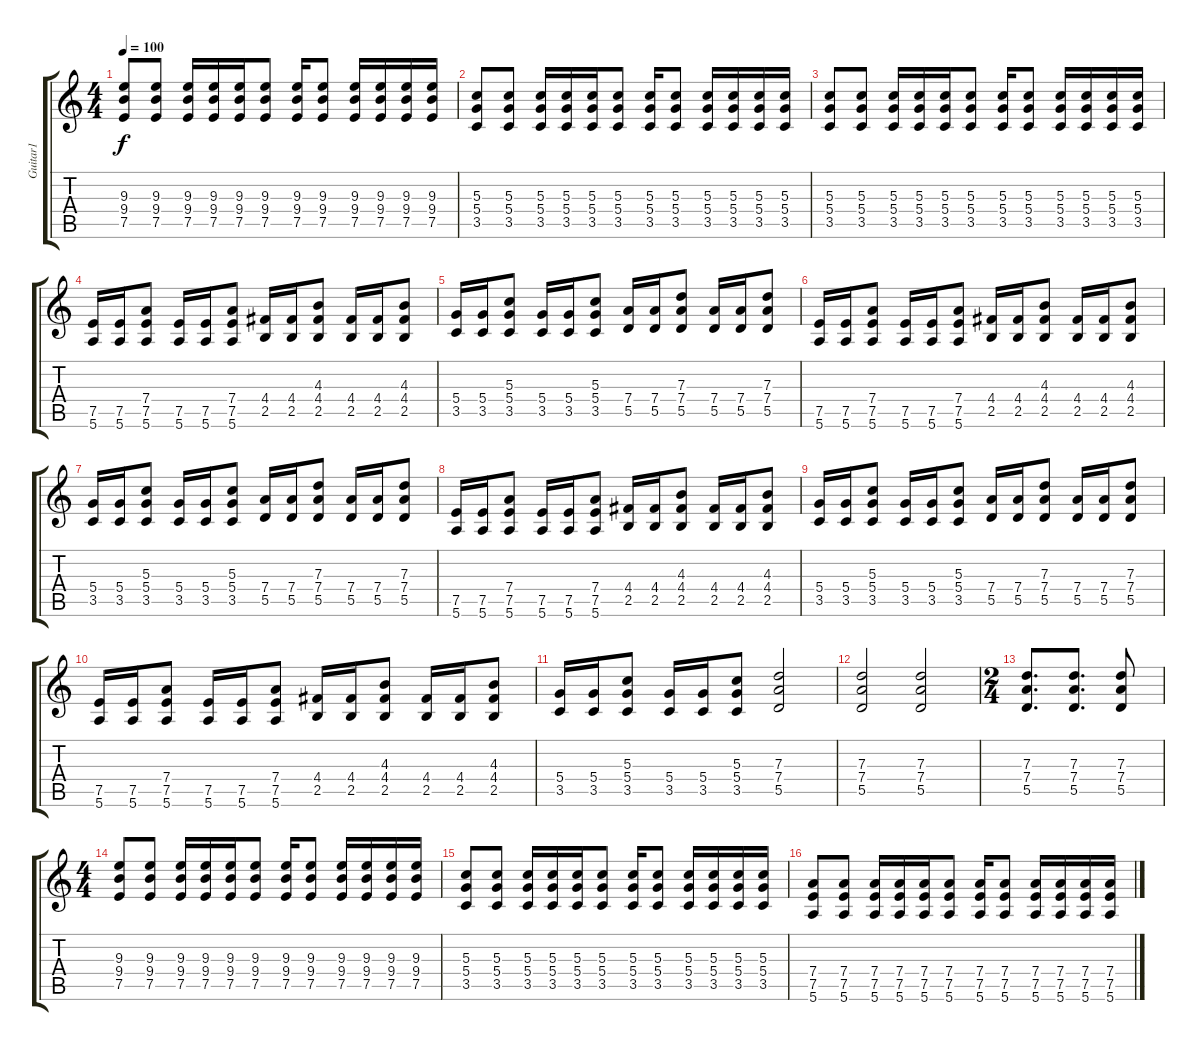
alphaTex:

\track ("Guitar1" "Guitar1") {instrument distortionguitar}
\staff {score tabs}
\tuning (E4 B3 G3 D3 A2 E2) {hide}
\ts (4 4)
\tempo 100
\clef g2
\ks c
(9.3 9.4 7.5).8{dy f} (9.3 9.4 7.5).8 (9.3 9.4 7.5).16 (9.3 9.4 7.5).16 (9.3 9.4 7.5).16 (9.3 9.4 7.5).8 (9.3 9.4 7.5).16 (9.3 9.4 7.5).8 (9.3 9.4 7.5).16 (9.3 9.4 7.5).16 (9.3 9.4 7.5).16 (9.3 9.4 7.5).16 |
(5.3 5.4 3.5).8 (5.3 5.4 3.5).8 (5.3 5.4 3.5).16 (5.3 5.4 3.5).16 (5.3 5.4 3.5).16 (5.3 5.4 3.5).8 (5.3 5.4 3.5).16 (5.3 5.4 3.5).8 (5.3 5.4 3.5).16 (5.3 5.4 3.5).16 (5.3 5.4 3.5).16 (5.3 5.4 3.5).16 |
(5.3 5.4 3.5).8 (5.3 5.4 3.5).8 (5.3 5.4 3.5).16 (5.3 5.4 3.5).16 (5.3 5.4 3.5).16 (5.3 5.4 3.5).8 (5.3 5.4 3.5).16 (5.3 5.4 3.5).8 (5.3 5.4 3.5).16 (5.3 5.4 3.5).16 (5.3 5.4 3.5).16 (5.3 5.4 3.5).16 |
(7.5 5.6).16 (7.5 5.6).16 (7.4 7.5 5.6).8 (7.5 5.6).16 (7.5 5.6).16 (7.4 7.5 5.6).8 (4.4 2.5).16 (4.4 2.5).16 (4.3 4.4 2.5).8 (4.4 2.5).16 (4.4 2.5).16 (4.3 4.4 2.5).8 |
(5.4 3.5).16 (5.4 3.5).16 (5.3 5.4 3.5).8 (5.4 3.5).16 (5.4 3.5).16 (5.3 5.4 3.5).8 (7.4 5.5).16 (7.4 5.5).16 (7.3 7.4 5.5).8 (7.4 5.5).16 (7.4 5.5).16 (7.3 7.4 5.5).8 |
(7.5 5.6).16 (7.5 5.6).16 (7.4 7.5 5.6).8 (7.5 5.6).16 (7.5 5.6).16 (7.4 7.5 5.6).8 (4.4 2.5).16 (4.4 2.5).16 (4.3 4.4 2.5).8 (4.4 2.5).16 (4.4 2.5).16 (4.3 4.4 2.5).8 |
(5.4 3.5).16 (5.4 3.5).16 (5.3 5.4 3.5).8 (5.4 3.5).16 (5.4 3.5).16 (5.3 5.4 3.5).8 (7.4 5.5).16 (7.4 5.5).16 (7.3 7.4 5.5).8 (7.4 5.5).16 (7.4 5.5).16 (7.3 7.4 5.5).8 |
(7.5 5.6).16 (7.5 5.6).16 (7.4 7.5 5.6).8 (7.5 5.6).16 (7.5 5.6).16 (7.4 7.5 5.6).8 (4.4 2.5).16 (4.4 2.5).16 (4.3 4.4 2.5).8 (4.4 2.5).16 (4.4 2.5).16 (4.3 4.4 2.5).8 |
(5.4 3.5).16 (5.4 3.5).16 (5.3 5.4 3.5).8 (5.4 3.5).16 (5.4 3.5).16 (5.3 5.4 3.5).8 (7.4 5.5).16 (7.4 5.5).16 (7.3 7.4 5.5).8 (7.4 5.5).16 (7.4 5.5).16 (7.3 7.4 5.5).8 |
(7.5 5.6).16 (7.5 5.6).16 (7.4 7.5 5.6).8 (7.5 5.6).16 (7.5 5.6).16 (7.4 7.5 5.6).8 (4.4 2.5).16 (4.4 2.5).16 (4.3 4.4 2.5).8 (4.4 2.5).16 (4.4 2.5).16 (4.3 4.4 2.5).8 |
(5.4 3.5).16 (5.4 3.5).16 (5.3 5.4 3.5).8 (5.4 3.5).16 (5.4 3.5).16 (5.3 5.4 3.5).8 (7.3 7.4 5.5).2 |
(7.3 7.4 5.5).2 (7.3 7.4 5.5).2 |
\ts (2 4)
(7.3 7.4 5.5).8{d} (7.3 7.4 5.5).8{d} (7.3 7.4 5.5).8 |
\ts (4 4)
(9.3 9.4 7.5).8 (9.3 9.4 7.5).8 (9.3 9.4 7.5).16 (9.3 9.4 7.5).16 (9.3 9.4 7.5).16 (9.3 9.4 7.5).8 (9.3 9.4 7.5).16 (9.3 9.4 7.5).8 (9.3 9.4 7.5).16 (9.3 9.4 7.5).16 (9.3 9.4 7.5).16 (9.3 9.4 7.5).16 |
(5.3 5.4 3.5).8 (5.3 5.4 3.5).8 (5.3 5.4 3.5).16 (5.3 5.4 3.5).16 (5.3 5.4 3.5).16 (5.3 5.4 3.5).8 (5.3 5.4 3.5).16 (5.3 5.4 3.5).8 (5.3 5.4 3.5).16 (5.3 5.4 3.5).16 (5.3 5.4 3.5).16 (5.3 5.4 3.5).16 |
(7.4 7.5 5.6).8 (7.4 7.5 5.6).8 (7.4 7.5 5.6).16 (7.4 7.5 5.6).16 (7.4 7.5 5.6).16 (7.4 7.5 5.6).8 (7.4 7.5 5.6).16 (7.4 7.5 5.6).8 (7.4 7.5 5.6).16 (7.4 7.5 5.6).16 (7.4 7.5 5.6).16 (7.4 7.5 5.6).16
